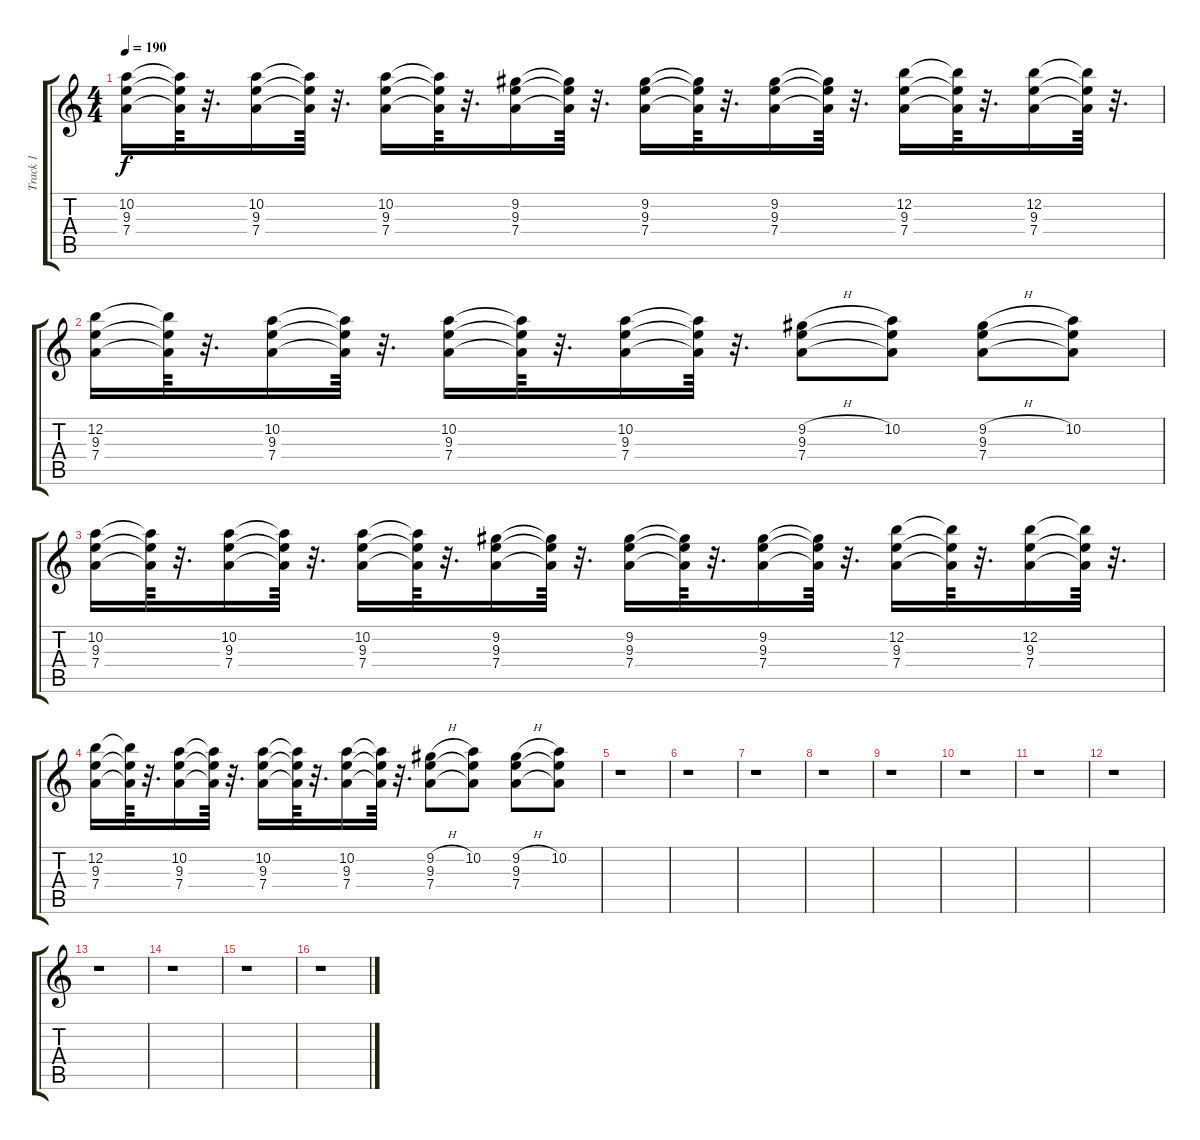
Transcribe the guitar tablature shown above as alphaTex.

\track ("Track 1" "Track 1") {instrument distortionguitar}
\staff {score tabs}
\tuning (E4 B3 G3 D3 A2 E2) {hide}
\ts (4 4)
\tempo 190
\clef g2
\ks c
(10.2 9.3 7.4).16{dy f} (10.2{t} 9.3{t} 7.4{t}).64 r.32{d} (10.2 9.3 7.4).16 (10.2{t} 9.3{t} 7.4{t}).64 r.32{d} (10.2 9.3 7.4).16 (10.2{t} 9.3{t} 7.4{t}).64 r.32{d} (9.2 9.3 7.4).16 (9.2{t} 9.3{t} 7.4{t}).64 r.32{d} (9.2 9.3 7.4).16 (9.2{t} 9.3{t} 7.4{t}).64 r.32{d} (9.2 9.3 7.4).16 (9.2{t} 9.3{t} 7.4{t}).64 r.32{d} (12.2 9.3 7.4).16 (12.2{t} 9.3{t} 7.4{t}).64 r.32{d} (12.2 9.3 7.4).16 (12.2{t} 9.3{t} 7.4{t}).64 r.32{d} |
(12.2 9.3 7.4).16 (12.2{t} 9.3{t} 7.4{t}).64 r.32{d} (10.2 9.3 7.4).16 (10.2{t} 9.3{t} 7.4{t}).64 r.32{d} (10.2 9.3 7.4).16 (10.2{t} 9.3{t} 7.4{t}).64 r.32{d} (10.2 9.3 7.4).16 (10.2{t} 9.3{t} 7.4{t}).64 r.32{d} (9.2{h} 9.3 7.4).8 (10.2 9.3{t} 7.4{t}).8 (9.2{h} 9.3 7.4).8 (10.2 9.3{t} 7.4{t}).8 |
(10.2 9.3 7.4).16 (10.2{t} 9.3{t} 7.4{t}).64 r.32{d} (10.2 9.3 7.4).16 (10.2{t} 9.3{t} 7.4{t}).64 r.32{d} (10.2 9.3 7.4).16 (10.2{t} 9.3{t} 7.4{t}).64 r.32{d} (9.2 9.3 7.4).16 (9.2{t} 9.3{t} 7.4{t}).64 r.32{d} (9.2 9.3 7.4).16 (9.2{t} 9.3{t} 7.4{t}).64 r.32{d} (9.2 9.3 7.4).16 (9.2{t} 9.3{t} 7.4{t}).64 r.32{d} (12.2 9.3 7.4).16 (12.2{t} 9.3{t} 7.4{t}).64 r.32{d} (12.2 9.3 7.4).16 (12.2{t} 9.3{t} 7.4{t}).64 r.32{d} |
(12.2 9.3 7.4).16 (12.2{t} 9.3{t} 7.4{t}).64 r.32{d} (10.2 9.3 7.4).16 (10.2{t} 9.3{t} 7.4{t}).64 r.32{d} (10.2 9.3 7.4).16 (10.2{t} 9.3{t} 7.4{t}).64 r.32{d} (10.2 9.3 7.4).16 (10.2{t} 9.3{t} 7.4{t}).64 r.32{d} (9.2{h} 9.3 7.4).8 (10.2 9.3{t} 7.4{t}).8 (9.2{h} 9.3 7.4).8 (10.2 9.3{t} 7.4{t}).8 |
r.1 |
r.1 |
r.1 |
r.1 |
r.1 |
r.1 |
r.1 |
r.1 |
r.1 |
r.1 |
r.1 |
r.1
